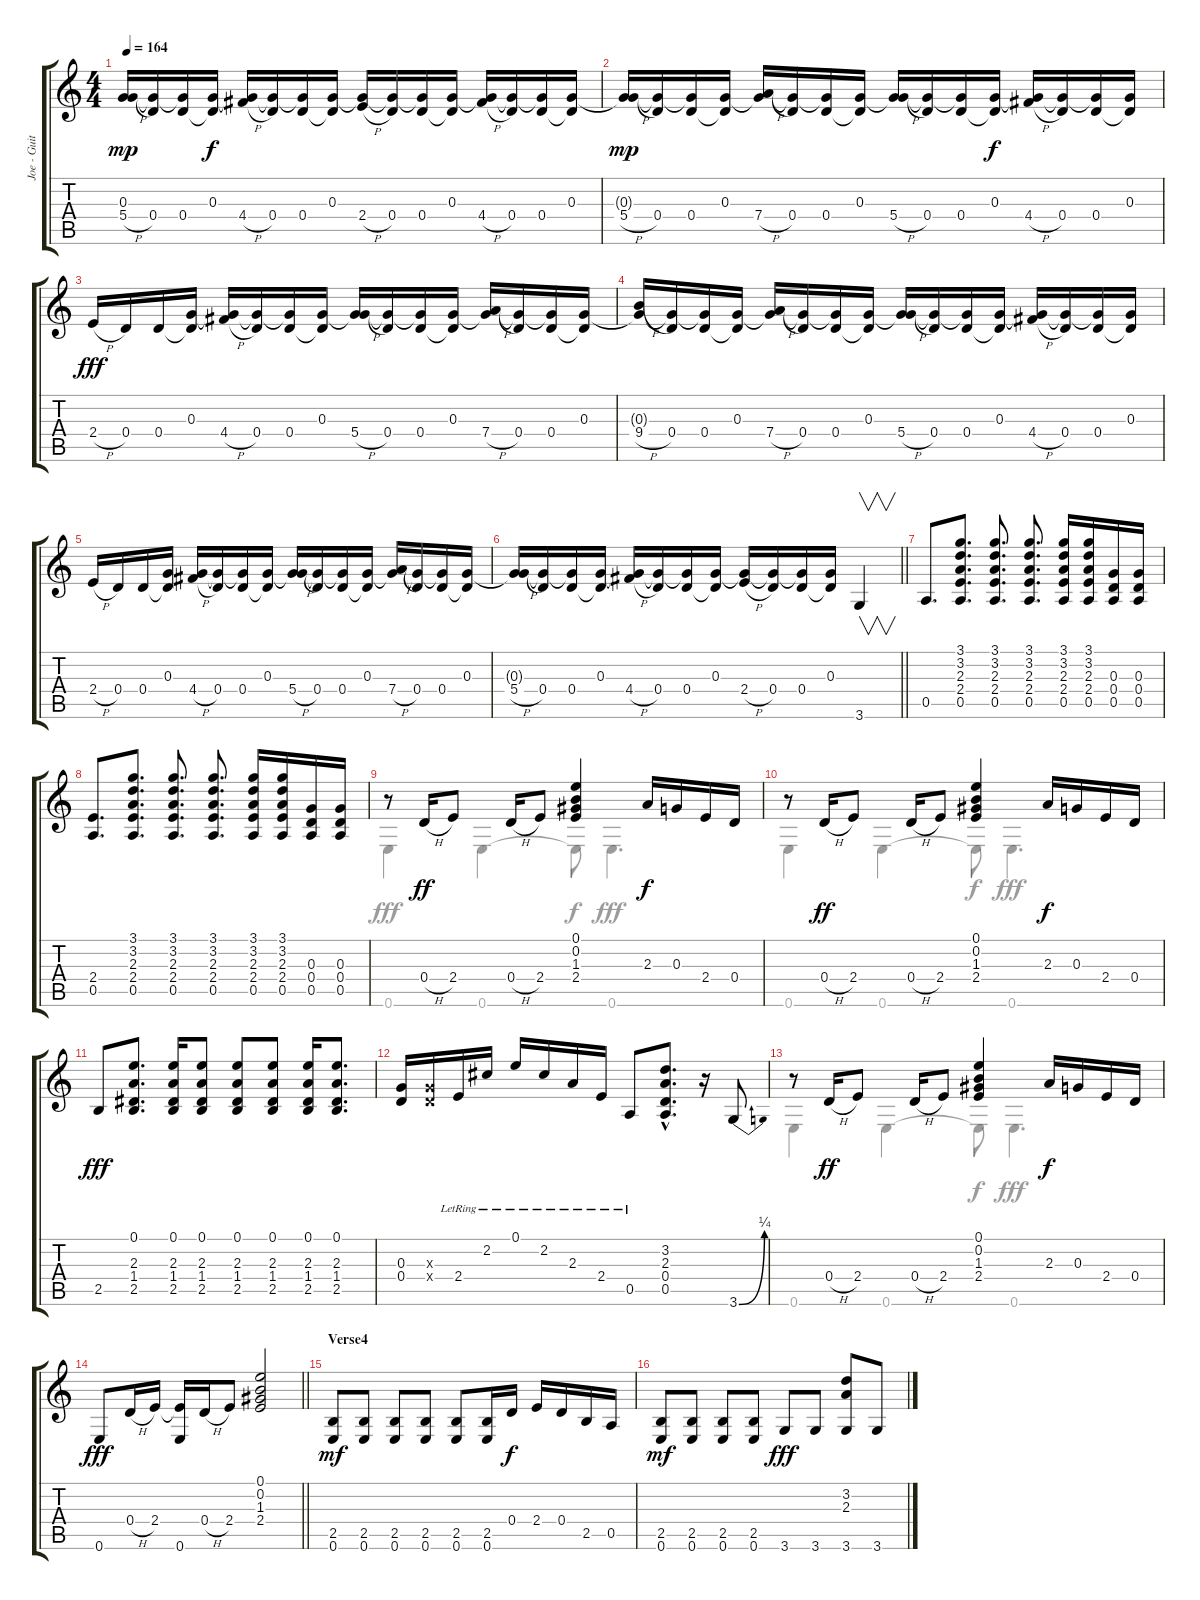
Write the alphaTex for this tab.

\track ("Joe - Guitar" "Joe - Guit") {instrument acousticguitarsteel}
\staff {score tabs}
\tuning (E4 B3 G3 D3 A2 E2) {hide}
\voice
\ts (4 4)
\tempo 164
\clef g2
\ks c
(0.3{t} 5.4{h}).16{dy mp} (0.3{t} 0.4).16 (0.3{t} 0.4).16 (0.3 0.4{t}).16{dy f} (0.3{t} 4.4{h}).16 (0.3{t} 0.4).16 (0.3{t} 0.4).16 (0.3 0.4{t}).16 (0.3{t} 2.4{h}).16 (0.3{t} 0.4).16 (0.3{t} 0.4).16 (0.3 0.4{t}).16 (0.3{t} 4.4{h}).16 (0.3{t} 0.4).16 (0.3{t} 0.4).16 (0.3 0.4{t}).16 |
(0.3{t} 5.4{h}).16{dy mp} (0.3{t} 0.4).16 (0.3{t} 0.4).16 (0.3 0.4{t}).16 (0.3{t} 7.4{h}).16 (0.3{t} 0.4).16 (0.3{t} 0.4).16 (0.3 0.4{t}).16 (0.3{t} 5.4{h}).16 (0.3{t} 0.4).16 (0.3{t} 0.4).16 (0.3 0.4{t}).16{dy f} (0.3{t} 4.4{h}).16 (0.3{t} 0.4).16 (0.3{t} 0.4).16 (0.3 0.4{t}).16 |
2.4{h}.16{dy fff} 0.4.16 0.4.16 (0.3 0.4{t}).16 (0.3{t} 4.4{h}).16 (0.3{t} 0.4).16 (0.3{t} 0.4).16 (0.3 0.4{t}).16 (0.3{t} 5.4{h}).16 (0.3{t} 0.4).16 (0.3{t} 0.4).16 (0.3 0.4{t}).16 (0.3{t} 7.4{h}).16 (0.3{t} 0.4).16 (0.3{t} 0.4).16 (0.3 0.4{t}).16 |
(0.3{t} 9.4{h}).16 (0.3{t} 0.4).16 (0.3{t} 0.4).16 (0.3 0.4{t}).16 (0.3{t} 7.4{h}).16 (0.3{t} 0.4).16 (0.3{t} 0.4).16 (0.3 0.4{t}).16 (0.3{t} 5.4{h}).16 (0.3{t} 0.4).16 (0.3{t} 0.4).16 (0.3 0.4{t}).16 (0.3{t} 4.4{h}).16 (0.3{t} 0.4).16 (0.3{t} 0.4).16 (0.3 0.4{t}).16 |
2.4{h}.16 0.4.16 0.4.16 (0.3 0.4{t}).16 (0.3{t} 4.4{h}).16 (0.3{t} 0.4).16 (0.3{t} 0.4).16 (0.3 0.4{t}).16 (0.3{t} 5.4{h}).16 (0.3{t} 0.4).16 (0.3{t} 0.4).16 (0.3 0.4{t}).16 (0.3{t} 7.4{h}).16 (0.3{t} 0.4).16 (0.3{t} 0.4).16 (0.3 0.4{t}).16 |
\barLineRight lightlight
(0.3{t} 5.4{h}).16 (0.3{t} 0.4).16 (0.3{t} 0.4).16 (0.3 0.4{t}).16 (0.3{t} 4.4{h}).16 (0.3{t} 0.4).16 (0.3{t} 0.4).16 (0.3 0.4{t}).16 (0.3{t} 2.4{h}).16 (0.3{t} 0.4).16 (0.3{t} 0.4).16 (0.3 0.4{t}).16 3.6.4{v} |
0.5.8{d} (3.1 3.2 2.3 2.4 0.5).8{d} (3.1 3.2 2.3 2.4 0.5).8{d} (3.1 3.2 2.3 2.4 0.5).8{d} (3.1 3.2 2.3 2.4 0.5).16 (3.1 3.2 2.3 2.4 0.5).16 (0.3 0.4 0.5).16 (0.3 0.4 0.5).16 |
(2.4 0.5).8{d} (3.1 3.2 2.3 2.4 0.5).8{d} (3.1 3.2 2.3 2.4 0.5).8{d} (3.1 3.2 2.3 2.4 0.5).8{d} (3.1 3.2 2.3 2.4 0.5).16 (3.1 3.2 2.3 2.4 0.5).16 (0.3 0.4 0.5).16 (0.3 0.4 0.5).16 |
r.8 0.4{h}.16{dy ff} 2.4.8 0.4{h}.16 2.4.8 (0.1 0.2 1.3 2.4).4 2.3.16{dy f} 0.3.16 2.4.16 0.4.16 |
r.8 0.4{h}.16{dy ff} 2.4.8 0.4{h}.16 2.4.8 (0.1 0.2 1.3 2.4).4 2.3.16{dy f} 0.3.16 2.4.16 0.4.16 |
2.5.8{dy fff} (0.1 2.3 1.4 2.5).8{d} (0.1 2.3 1.4 2.5).16 (0.1 2.3 1.4 2.5).8 (0.1 2.3 1.4 2.5).8 (0.1 2.3 1.4 2.5).8 (0.1 2.3 1.4 2.5).16 (0.1 2.3 1.4 2.5).8{d} |
(0.3 0.4).16 (0.3{x} 0.4{x}).16 2.4{lr}.16 2.2{lr}.16 0.1{lr}.16 2.2{lr}.16 2.3{lr}.16 2.4{lr}.16 0.5{lr}.8 (3.2{hac} 2.3{hac} 0.4{hac} 0.5).8{d} r.16 3.6{be (bend 0 0 60 1)}.8 |
r.8 0.4{h}.16{dy ff} 2.4.8 0.4{h}.16 2.4.8 (0.1 0.2 1.3 2.4).4 2.3.16{dy f} 0.3.16 2.4.16 0.4.16 |
\barLineRight lightlight
0.6.8{dy fff} 0.4{h}.16 2.4.16 (2.4{t} 0.6).16 0.4{h}.16 2.4.8 (0.1 0.2 1.3 2.4).2 |
\section ("" "Verse4")
(2.5 0.6).8{dy mf} (2.5 0.6).8 (2.5 0.6).8 (2.5 0.6).8 (2.5 0.6).8 (2.5 0.6).16 0.4.16{dy f} 2.4.16 0.4.16 2.5.16 0.5.16 |
(2.5 0.6).8{dy mf} (2.5 0.6).8 (2.5 0.6).8 (2.5 0.6).8 3.6.8{dy fff} 3.6.8 (3.2 2.3 3.6).8 3.6.8
\voice
\clef g2
\ottava regular
\simile none
\ks c
|
|
|
|
|
\barLineRight lightlight
|
|
|
0.6.4{dy fff} 0.6.4 0.6{t}.8{dy f} 0.6.4{d dy fff} |
0.6.4 0.6.4 0.6{t}.8{dy f} 0.6.4{d dy fff} |
|
|
0.6.4 0.6.4 0.6{t}.8{dy f} 0.6.4{d dy fff} |
\barLineRight lightlight
|
|
